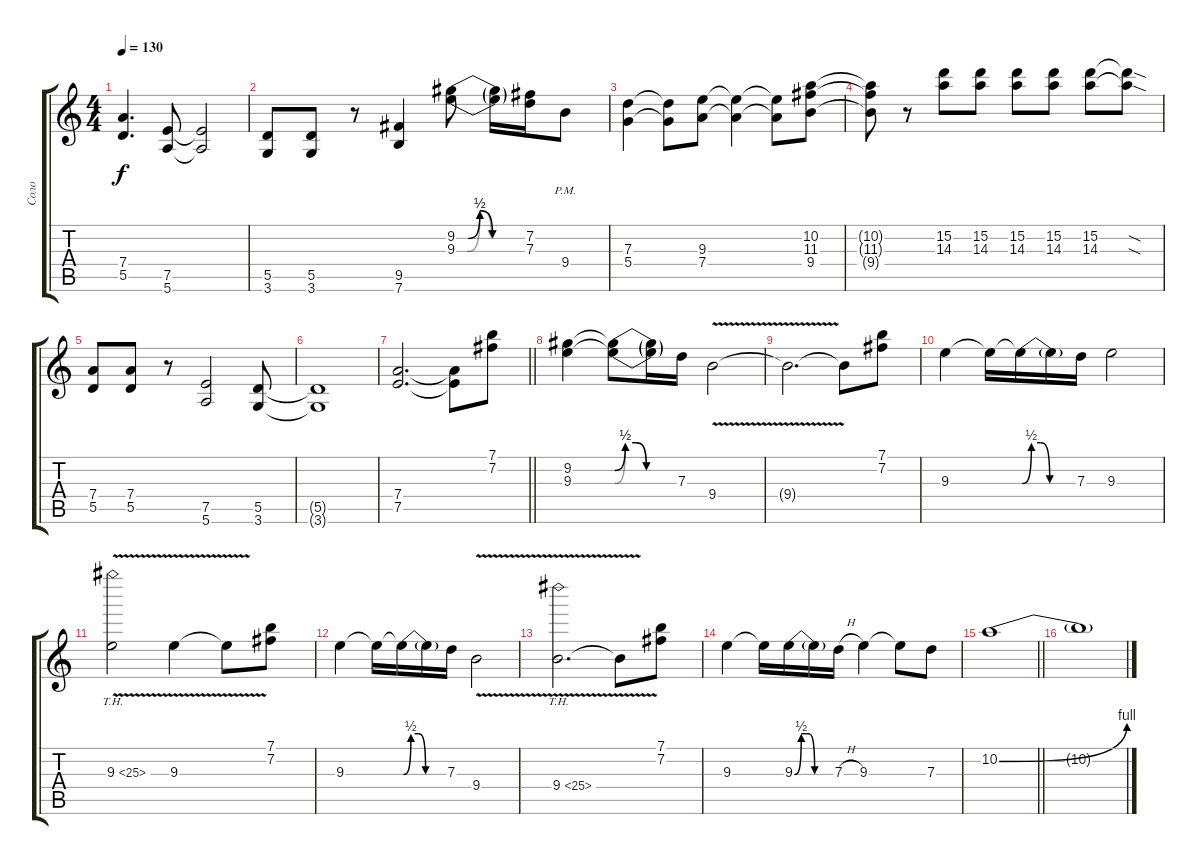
\track ("Соло" "Соло") {instrument distortionguitar}
\staff {score tabs}
\tuning (E4 B3 G3 D3 A2 E2) {hide}
\ts (4 4)
\tempo 130
\clef g2
\ks c
(7.4 5.5).4{d dy f} (7.5 5.6).8 (7.5{t} 5.6{t}).2 |
(5.5 3.6).8 (5.5 3.6).8 r.8 (9.5 7.6).4 (9.2{be (custom 0 0 10 0 20 2 31 0 45 0 60 0)} 9.3{be (custom 0 0 9 0 20 2 30 0 44 0 60 0)}).8 (9.2{t} 9.3{t}).16 (7.2 7.3).16 9.4{pm}.8 |
(7.3 5.4).4 (7.3{t} 5.4{t}).8 (9.3 7.4).8 (9.3{t} 7.4{t}).4 (9.3{t} 7.4{t}).8 (10.2 11.3 9.4).8 |
(10.2{t} 11.3{t} 9.4{t}).8 r.8 (15.2 14.3).8 (15.2 14.3).8 (15.2 14.3).8 (15.2 14.3).8 (15.2 14.3).8 (15.2{sod t} 14.3{sod t}).8 |
(7.4 5.5).8 (7.4 5.5).8 r.8 (7.5 5.6).2 (5.5 3.6).8 |
(5.5{t} 3.6{t}).1 |
\barLineRight lightlight
(7.4 7.5).2{d} (7.4{t} 7.5{t}).8 (7.1 7.2).8 |
(9.2 9.3).4 (9.2{be (custom 0 0 10 2 20 2 30 0 60 0) t} 9.3{be (custom 0 0 10 2 20 2 30 0 60 0) t}).8 (9.2{t} 9.3{t}).16 7.3.16 9.4{v}.2 |
9.4{t}.2{d} 9.4{t}.8 (7.1 7.2).8 |
9.3.4 9.3{t}.16 9.3{be (custom 0 0 10 2 20 2 30 0 60 0) t}.16 9.3{t}.16 7.3.16 9.3.2 |
9.3{th 16 v}.2 9.3{v}.4 9.3{t}.8 (7.1 7.2).8 |
9.3.4 9.3{t}.16 9.3{be (custom 0 0 10 2 20 2 30 0 60 0) t}.16 9.3{t}.16 7.3.16 9.4{v}.2 |
9.4{th 16 v}.2{d} 9.4{t}.8 (7.1 7.2).8 |
9.3.4 9.3{t}.16 9.3{be (custom 0 0 10 2 20 2 30 0 60 0)}.16 9.3{t}.16 7.3{h}.16 9.3.4 9.3{t}.8 7.3.8 |
\barLineRight lightlight
10.2{be (bend 0 0 60 4)}.1 |
10.2{t}.1
